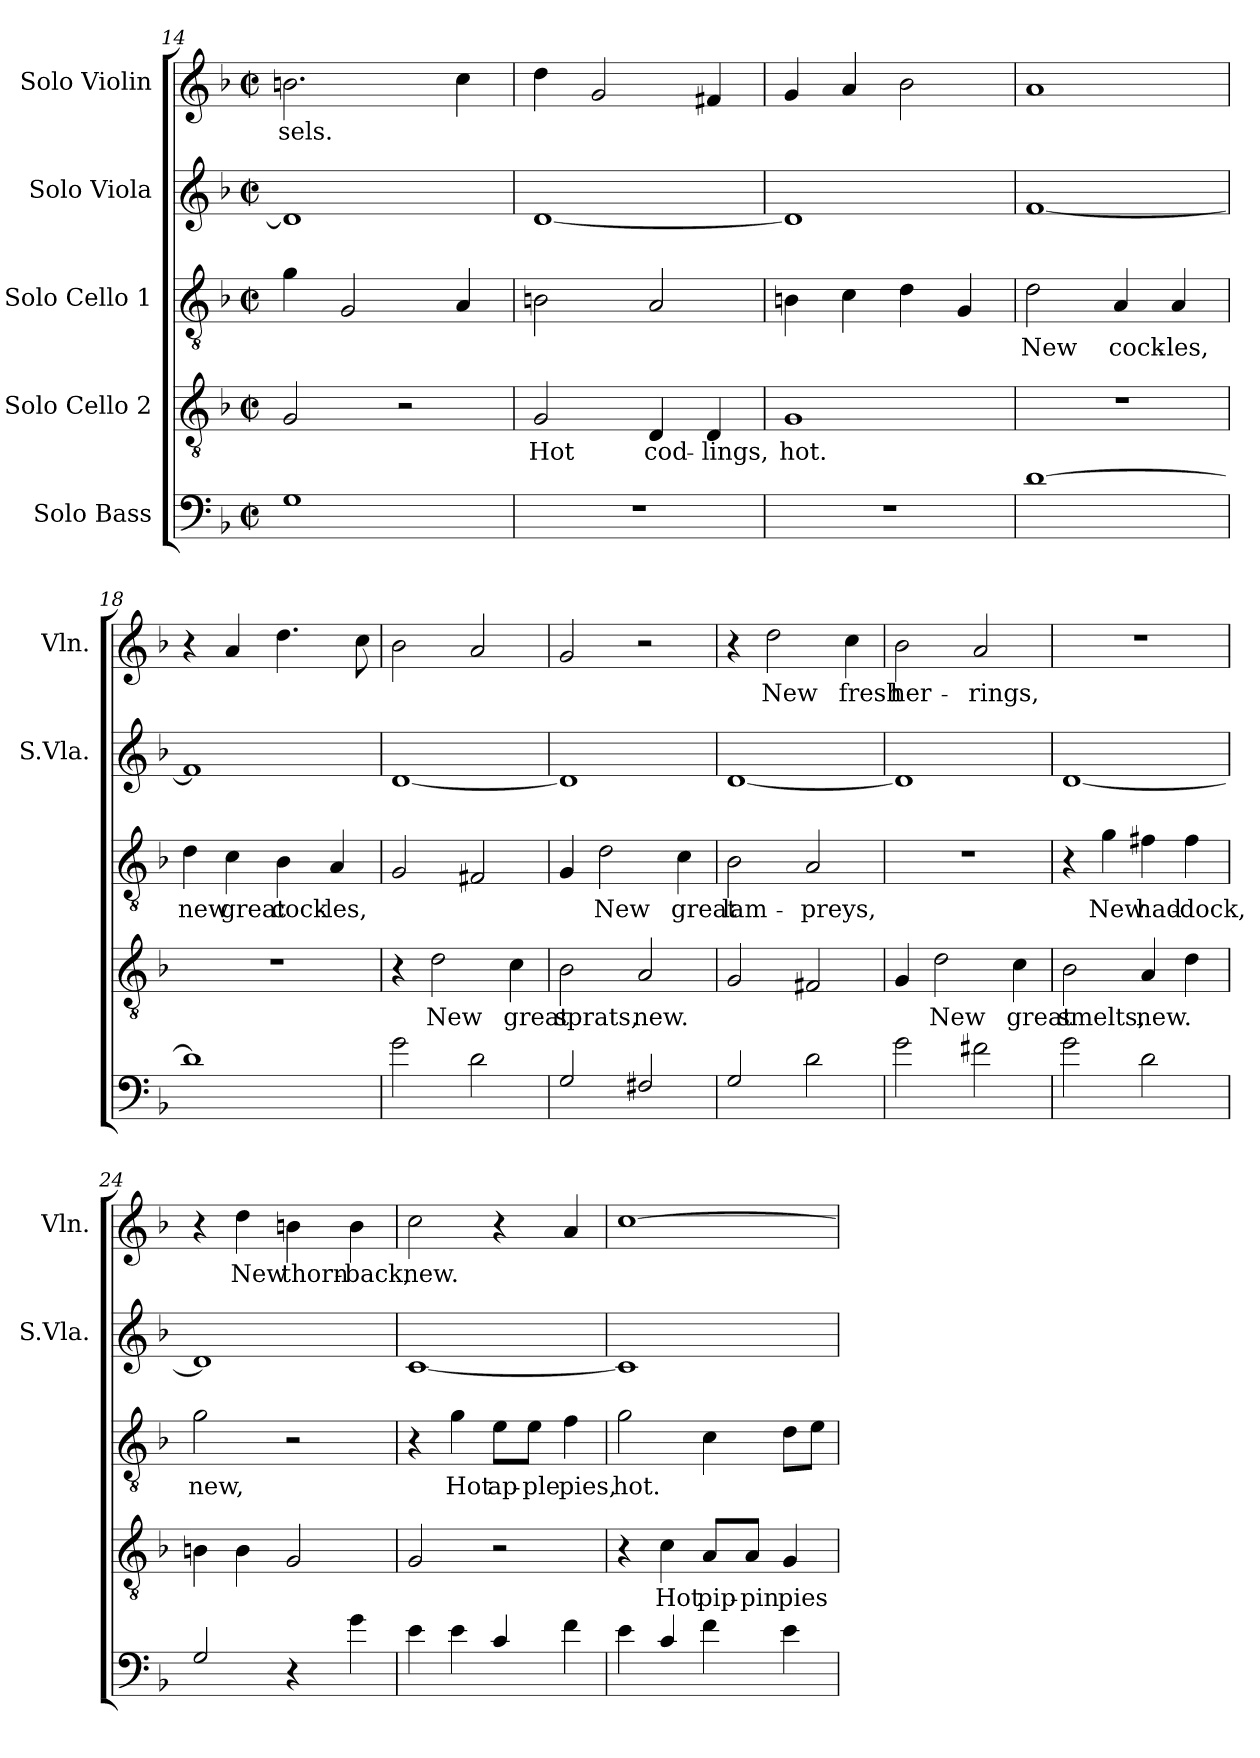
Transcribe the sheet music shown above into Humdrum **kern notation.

**kern	**kern	**text	**kern	**text	**kern	**kern	**text
*part5	*part4	*part4	*part3	*part3	*part2	*part1	*part1
*staff5	*staff4	*staff4	*staff3	*staff3	*staff2	*staff1	*staff1
*I"Solo Bass	*I"Solo Cello 2	*	*I"Solo Cello 1	*	*I"Solo Viola	*I"Solo Violin	*
*	*	*	*	*	*I'S.Vla.	*I'Vln.	*
!!LO:LB:g=z
*clefF4	*clefGv2	*	*clefGv2	*	*clefG2	*clefG2	*
*ITrd7c12	*	*	*	*	*	*	*
*k[b-]	*k[b-]	*	*k[b-]	*	*k[b-]	*k[b-]	*
*F:	*F:	*	*F:	*	*F:	*F:	*
*M2/2	*M2/2	*	*M2/2	*	*M2/2	*M2/2	*
*met(c|)	*met(c|)	*	*met(c|)	*	*met(c|)	*met(c|)	*
=14	=14	=14	=14	=14	=14	=14	=14
1GG	2G/	.	4g\	.	1d]	2.bn\	-sels.
.	.	.	2G/	.	.	.	.
.	2r	.	.	.	.	.	.
.	.	.	4A/	.	.	4cc\	.
=15	=15	=15	=15	=15	=15	=15	=15
1r	2G/	Hot	2Bn\	.	[1d	4dd\	.
.	.	.	.	.	.	2g/	.
.	4D/	cod-	2A/	.	.	.	.
.	4D/	-lings,	.	.	.	4f#X/	.
=16	=16	=16	=16	=16	=16	=16	=16
1r	1G	hot.	4Bn\	.	1d]	4g/	.
.	.	.	4c\	.	.	4a/	.
.	.	.	4d\	.	.	2b-\	.
.	.	.	4G/	.	.	.	.
=17	=17	=17	=17	=17	=17	=17	=17
[1D	1r	.	2d\	New	[1f	1a	.
.	.	.	4A/	cock-	.	.	.
.	.	.	4A/	-les,	.	.	.
=18	=18	=18	=18	=18	=18	=18	=18
1D]	1r	.	4d\	new	1f]	4r	.
.	.	.	4c\	great	.	4a/	.
.	.	.	4B-\	cock-	.	4.dd\	.
.	.	.	4A/	-les,	.	.	.
.	.	.	.	.	.	8cc\	.
=19	=19	=19	=19	=19	=19	=19	=19
2G\	4r	.	2G/	.	[1d	2b-\	.
.	2d\	New	.	.	.	.	.
2D\	.	.	2F#X/	.	.	2a/	.
.	4c\	great	.	.	.	.	.
=20	=20	=20	=20	=20	=20	=20	=20
2GG/	2B-\	sprats,	4G/	.	1d]	2g/	.
.	.	.	2d\	New	.	.	.
2FF#X/	2A/	new.	.	.	.	2r	.
.	.	.	4c\	great	.	.	.
!!LO:PB:g=z
=21	=21	=21	=21	=21	=21	=21	=21
2GG/	2G/	.	2B-\	lam-	[1d	4r	.
.	.	.	.	.	.	2dd\	New
2D\	2F#X/	.	2A/	-preys,	.	.	.
.	.	.	.	.	.	4cc\	fresh
=22	=22	=22	=22	=22	=22	=22	=22
2G\	4G/	.	1r	.	1d]	2b-\	her-
.	2d\	New	.	.	.	.	.
2F#X\	.	.	.	.	.	2a/	-rings,
.	4c\	great	.	.	.	.	.
=23	=23	=23	=23	=23	=23	=23	=23
2G\	2B-\	smelts,	4r	.	[1d	1r	.
.	.	.	4g\	New	.	.	.
2D\	4A/	new.	4f#X\	had-	.	.	.
.	4d\	.	4f#\	-dock,	.	.	.
=24	=24	=24	=24	=24	=24	=24	=24
2GG/	4Bn\	.	2g\	new,	1d]	4r	.
.	4B\	.	.	.	.	4dd\	New
4r	2G/	.	2r	.	.	4bn\	thorn-
4G\	.	.	.	.	.	4b\	-back,
=25	=25	=25	=25	=25	=25	=25	=25
4E\	2G/	.	4r	.	[1c	2cc\	new.
4E\	.	.	4g\	Hot	.	.	.
4C/	2r	.	8e\L	ap-	.	4r	.
.	.	.	8e\J	-ple	.	.	.
4F\	.	.	4f\	pies,	.	4a/	.
=26	=26	=26	=26	=26	=26	=26	=26
4E\	4r	.	2g\	hot.	1c]	[1cc	.
4C/	4c\	Hot	.	.	.	.	.
4F\	8A/L	pip-	4c\	.	.	.	.
.	8A/J	-pin	.	.	.	.	.
4E\	4G/	pies	8d\L	.	.	.	.
.	.	.	8e\J	.	.	.	.
=	=	=	=	=	=	=	=
*-	*-	*-	*-	*-	*-	*-	*-
